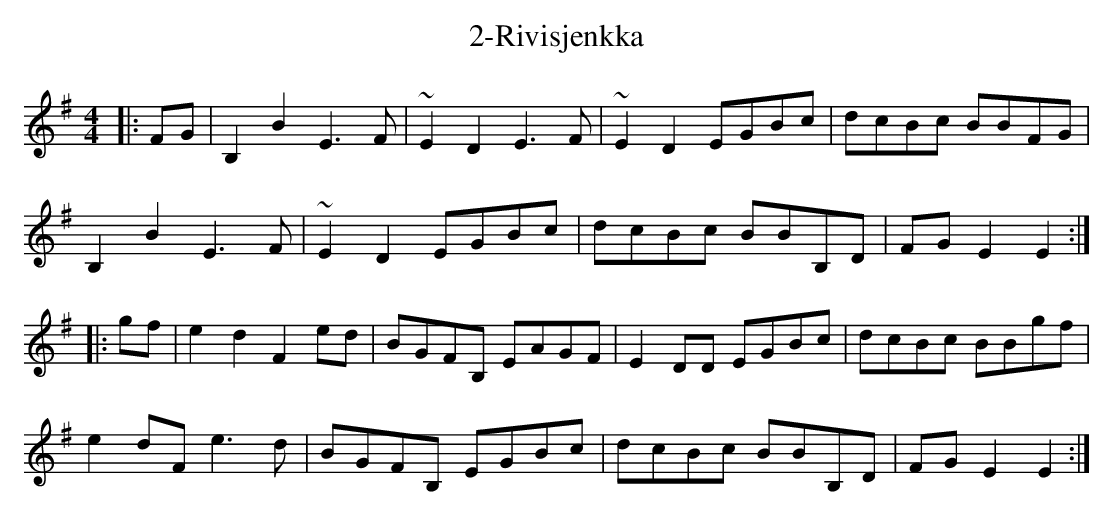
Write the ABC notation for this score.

X:1
T: 2-Rivisjenkka
M: 4/4
L: 1/8
K: Emin
|:FG|B,2B2 E3F|~E2D2 E3F|~E2D2 EGBc|dcBc BBFG|
B,2B2 E3F|~E2D2 EGBc|dcBc BBB,D|FGE2 E2:|
|:gf|e2d2 F2ed|BGFB, EAGF|E2DD EGBc|dcBc BBgf|
e2dF e3d|BGFB, EGBc|dcBc BBB,D|FGE2 E2:|
